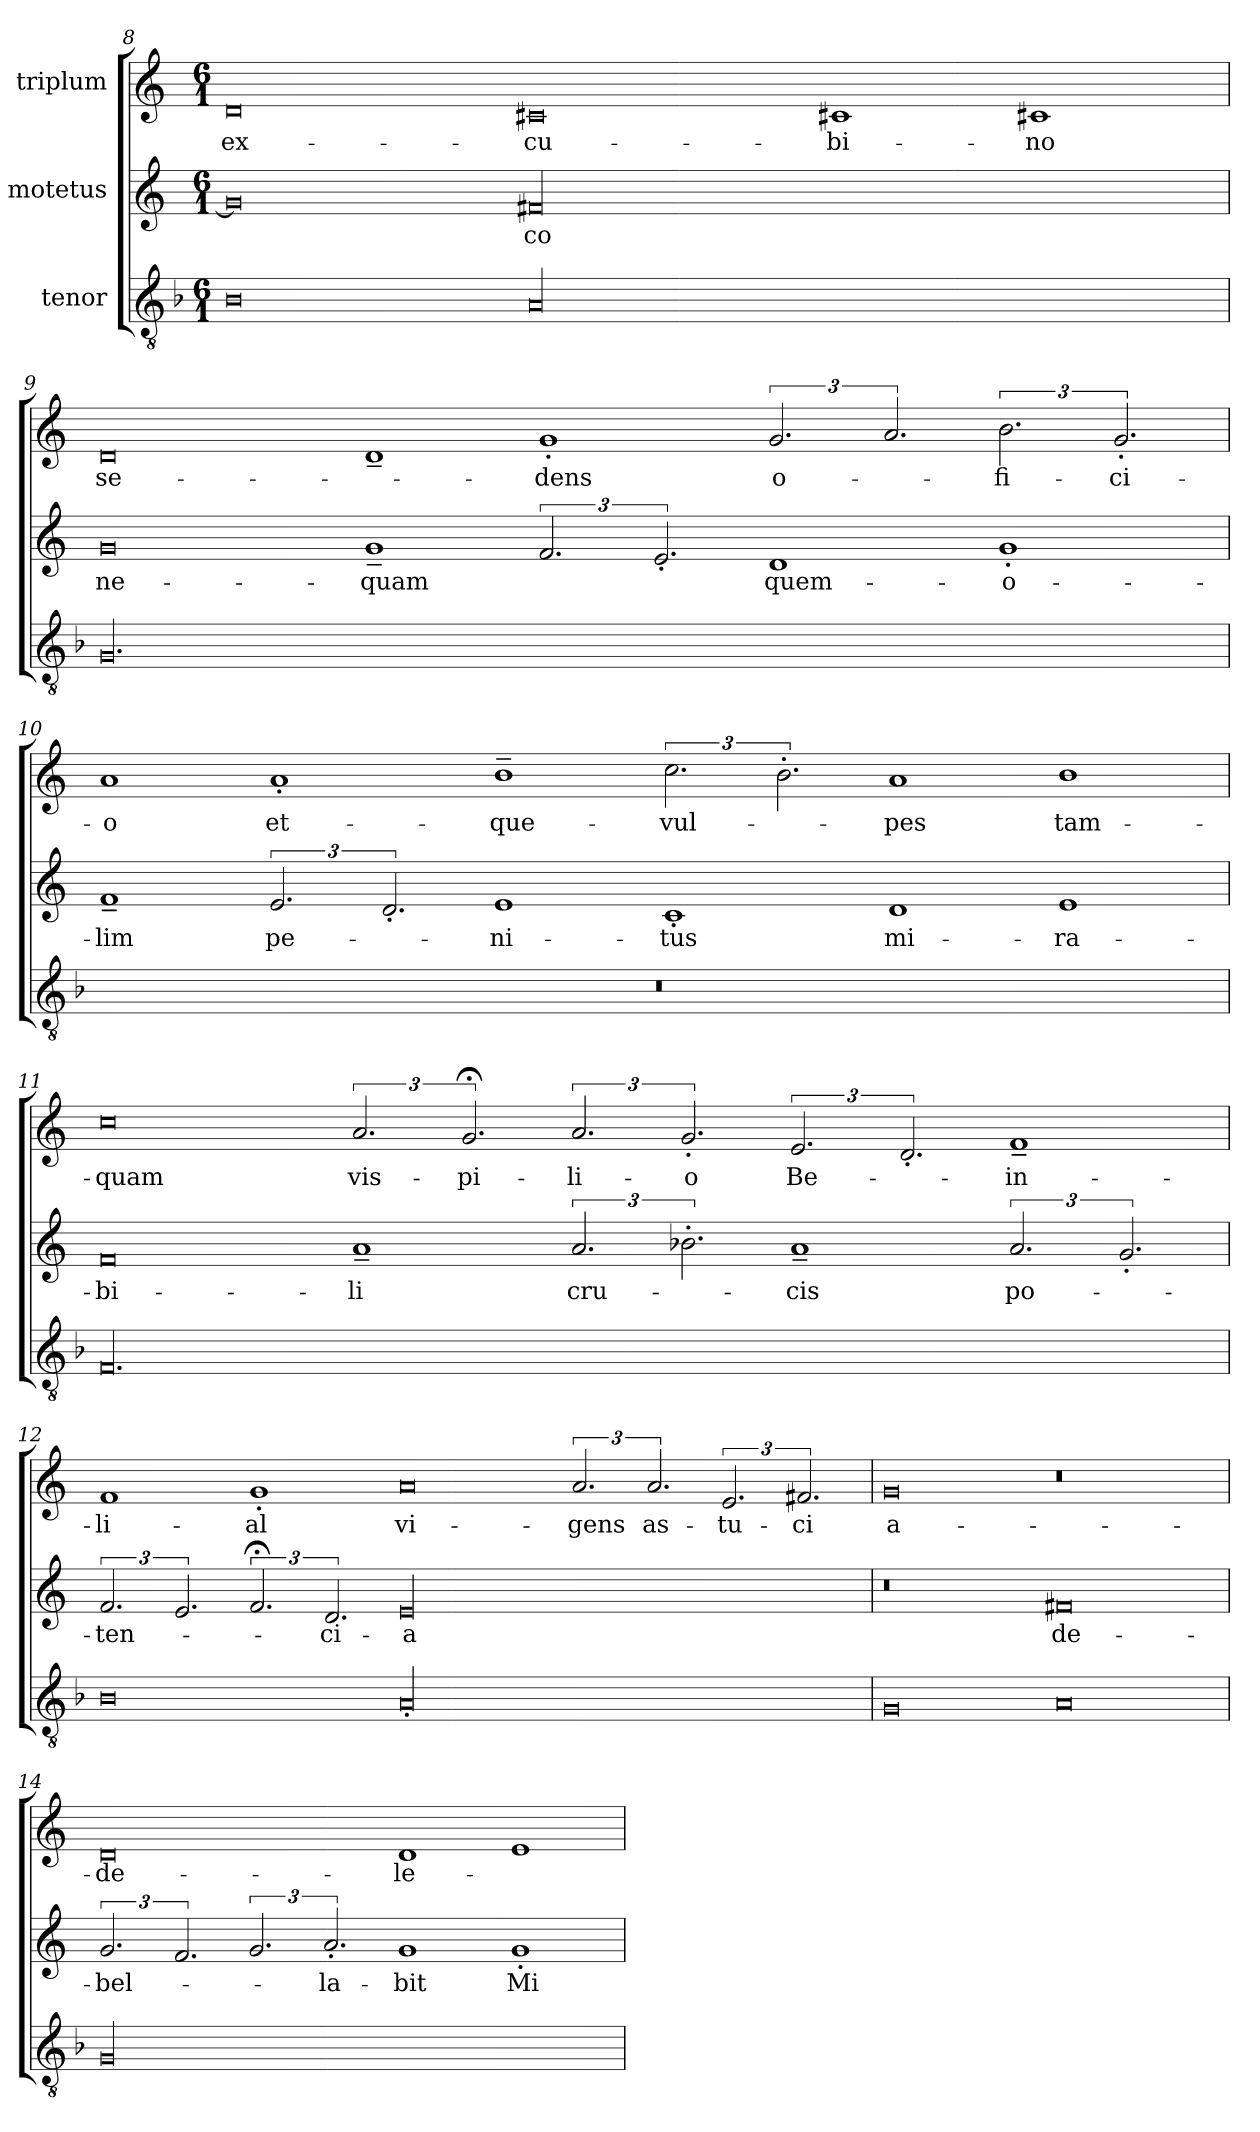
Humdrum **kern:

**kern	**kern	**text	**kern	**text
*part3	*part2	*part2	*part1	*part1
*staff3	*staff2	*staff2	*staff1	*staff1
*I"tenor	*I"motetus	*	*I"triplum	*
*clefGv2	*clefG2	*	*clefG2	*
*k[b-]	*k[]	*	*k[]	*
*F:	*C:	*	*C:	*
*M6/1	*M6/1	*	*M6/1	*
=8	=8	=8	=8	=8
0B-\	0g/]	.	0d/	ex-
00A/	00f#X/	-co	0c#X/	-cu-
.	.	.	1c#X/	-bi-
.	.	.	1c#X/	-no
=9	=9	=9	=9	=9
00.G/	0g/	ne-	0d/	se-
.	1g~/	-quam	1d~/	.
.	3.f/	.	1g'/	-dens
.	3.e'/	.	.	.
.	1d/	quem-	3.g/	o-
.	.	.	3.a/	.
.	1g'/	o-	3.b\	-fi-
.	.	.	3.g'/	-ci-
=10	=10	=10	=10	=10
00.r	1f~/	-lim	1a/	-o
.	3.e/	pe-	1a'/	et-
.	3.d'/	.	.	.
.	1e/	-ni-	1b~\	que-
.	1c'/	-tus	3.cc\	vul-
.	.	.	3.b'\	.
.	1d/	mi-	1a/	-pes
.	1e/	-ra-	1b\	tam-
!!LO:PB:g=z
=11	=11	=11	=11	=11
00.F/	0f/	-bi-	0cc\	-quam
.	1a~/	-li	3.a/	vis-
.	.	.	3.g;</	-pi-
.	3.a/	cru-	3.a/	-li-
.	3.b-X'\	.	3.g'/	-o
.	1a~/	-cis	3.e/	Be-
.	.	.	3.d'/	.
.	3.a/	po-	1f~/	in-
.	3.g'/	.	.	.
=12	=12	=12	=12	=12
0B-\	3.f/	-ten-	1f/	-li-
.	3.e/	.	.	.
.	3.f;</	.	1g'/	-al
.	3.d/	-ci-	.	.
00A'/	00e/	-a	0a/	vi-
.	.	.	3.a/	-gens
.	.	.	3.a/	as-
.	.	.	3.e/	-tu-
.	.	.	3.f#X/	-ci
=13	=13	=13	=13	=13
0G/	0r	.	0g/	a-
0A/	0f#X/	de-	0r	.
=14	=14	=14	=14	=14
00G/	3.g/	-bel-	0d/	de-
.	3.f/	.	.	.
.	3.g/	.	.	.
.	3.a'/	-la-	.	.
.	1g/	-bit	1d/	le-
.	1g'/	Mi-	1e/	.
=	=	=	=	=
*-	*-	*-	*-	*-
